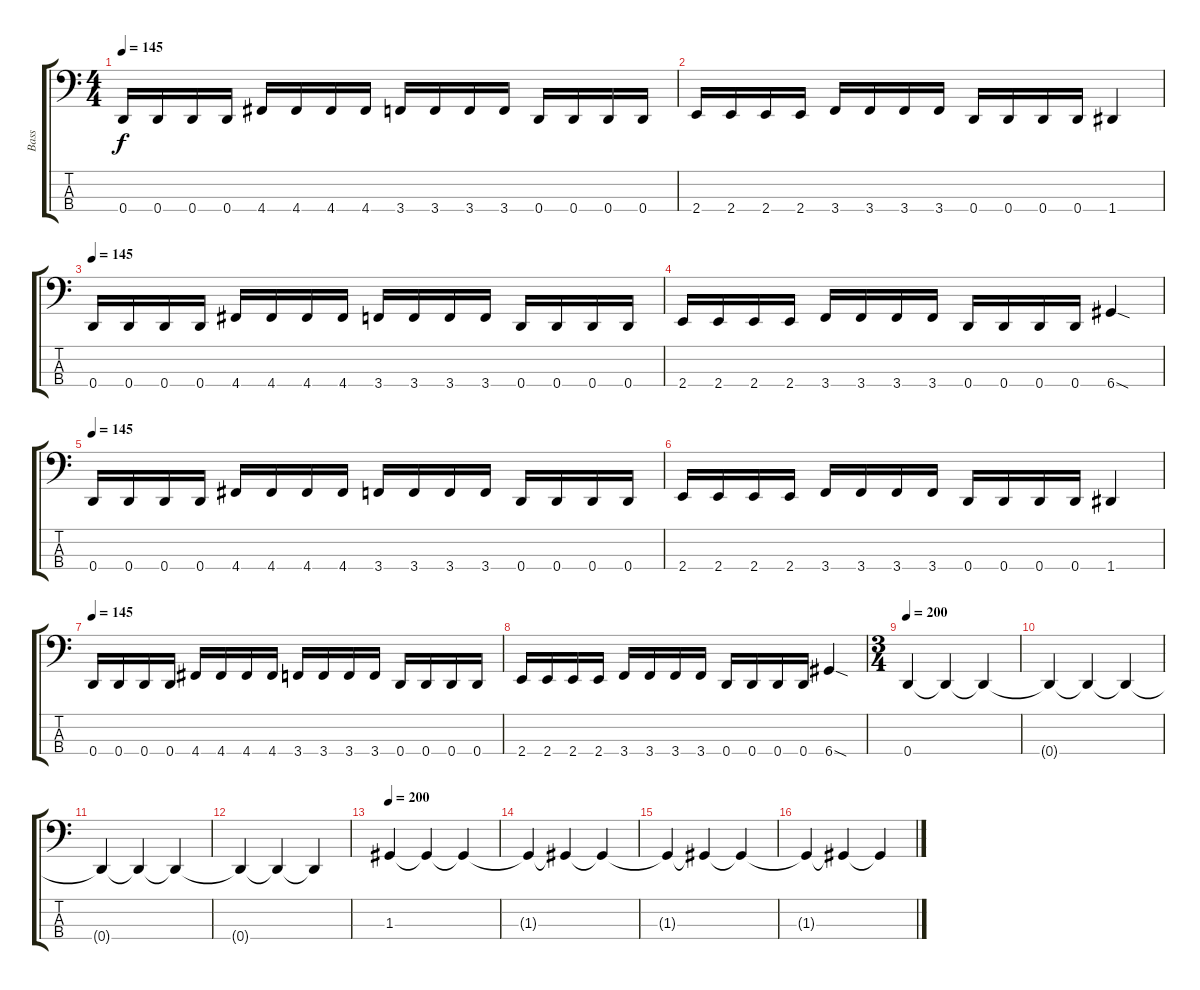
\track ("Bass" "Bass") {instrument fretlessbass}
\staff {score tabs}
\tuning (F2 C2 G1 D1) {hide}
\ts (4 4)
\tempo 145
\clef f4
\ks c
0.4.16{dy f} 0.4.16 0.4.16 0.4.16 4.4.16 4.4.16 4.4.16 4.4.16 3.4.16 3.4.16 3.4.16 3.4.16 0.4.16 0.4.16 0.4.16 0.4.16 |
2.4.16 2.4.16 2.4.16 2.4.16 3.4.16 3.4.16 3.4.16 3.4.16 0.4.16 0.4.16 0.4.16 0.4.16 1.4.4 |
\tempo 145
0.4.16 0.4.16 0.4.16 0.4.16 4.4.16 4.4.16 4.4.16 4.4.16 3.4.16 3.4.16 3.4.16 3.4.16 0.4.16 0.4.16 0.4.16 0.4.16 |
2.4.16 2.4.16 2.4.16 2.4.16 3.4.16 3.4.16 3.4.16 3.4.16 0.4.16 0.4.16 0.4.16 0.4.16 6.4{sod}.4 |
\tempo 145
0.4.16 0.4.16 0.4.16 0.4.16 4.4.16 4.4.16 4.4.16 4.4.16 3.4.16 3.4.16 3.4.16 3.4.16 0.4.16 0.4.16 0.4.16 0.4.16 |
2.4.16 2.4.16 2.4.16 2.4.16 3.4.16 3.4.16 3.4.16 3.4.16 0.4.16 0.4.16 0.4.16 0.4.16 1.4.4 |
\tempo 145
0.4.16 0.4.16 0.4.16 0.4.16 4.4.16 4.4.16 4.4.16 4.4.16 3.4.16 3.4.16 3.4.16 3.4.16 0.4.16 0.4.16 0.4.16 0.4.16 |
2.4.16 2.4.16 2.4.16 2.4.16 3.4.16 3.4.16 3.4.16 3.4.16 0.4.16 0.4.16 0.4.16 0.4.16 6.4{sod}.4 |
\ts (3 4)
\tempo 200
0.4.4 0.4{t}.4 0.4{t}.4 |
0.4{t}.4 0.4{t}.4 0.4{t}.4 |
0.4{t}.4 0.4{t}.4 0.4{t}.4 |
0.4{t}.4 0.4{t}.4 0.4{t}.4 |
\tempo 200
1.3.4 1.3{t}.4 1.3{t}.4 |
1.3{t}.4 1.3{t}.4 1.3{t}.4 |
1.3{t}.4 1.3{t}.4 1.3{t}.4 |
1.3{t}.4 1.3{t}.4 1.3{t}.4
